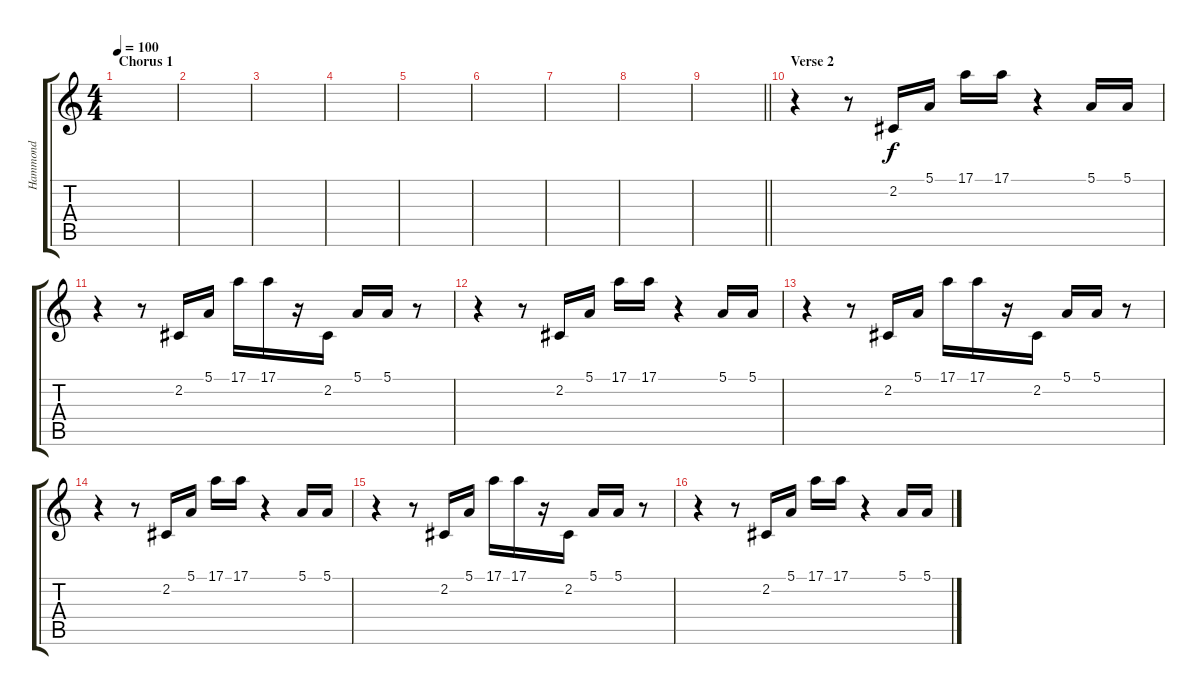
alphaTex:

\track ("Hammond" "Hammond") {instrument reedorgan}
\staff {score tabs}
\tuning (E4 B3 G3 D3 A2 E2) {hide}
\ts (4 4)
\section ("" "Chorus 1")
\tempo 100
\clef g2
\ks c
|
|
|
|
|
|
|
|
\barLineRight lightlight
|
\section ("" "Verse 2")
r.4 r.8 2.2.16 5.1.16 17.1.16 17.1.16 r.4 5.1.16 5.1.16 |
r.4 r.8 2.2.16 5.1.16 17.1.16 17.1.16 r.16 2.2.16 5.1.16 5.1.16 r.8 |
r.4 r.8 2.2.16 5.1.16 17.1.16 17.1.16 r.4 5.1.16 5.1.16 |
r.4 r.8 2.2.16 5.1.16 17.1.16 17.1.16 r.16 2.2.16 5.1.16 5.1.16 r.8 |
r.4 r.8 2.2.16 5.1.16 17.1.16 17.1.16 r.4 5.1.16 5.1.16 |
r.4 r.8 2.2.16 5.1.16 17.1.16 17.1.16 r.16 2.2.16 5.1.16 5.1.16 r.8 |
r.4 r.8 2.2.16 5.1.16 17.1.16 17.1.16 r.4 5.1.16 5.1.16
